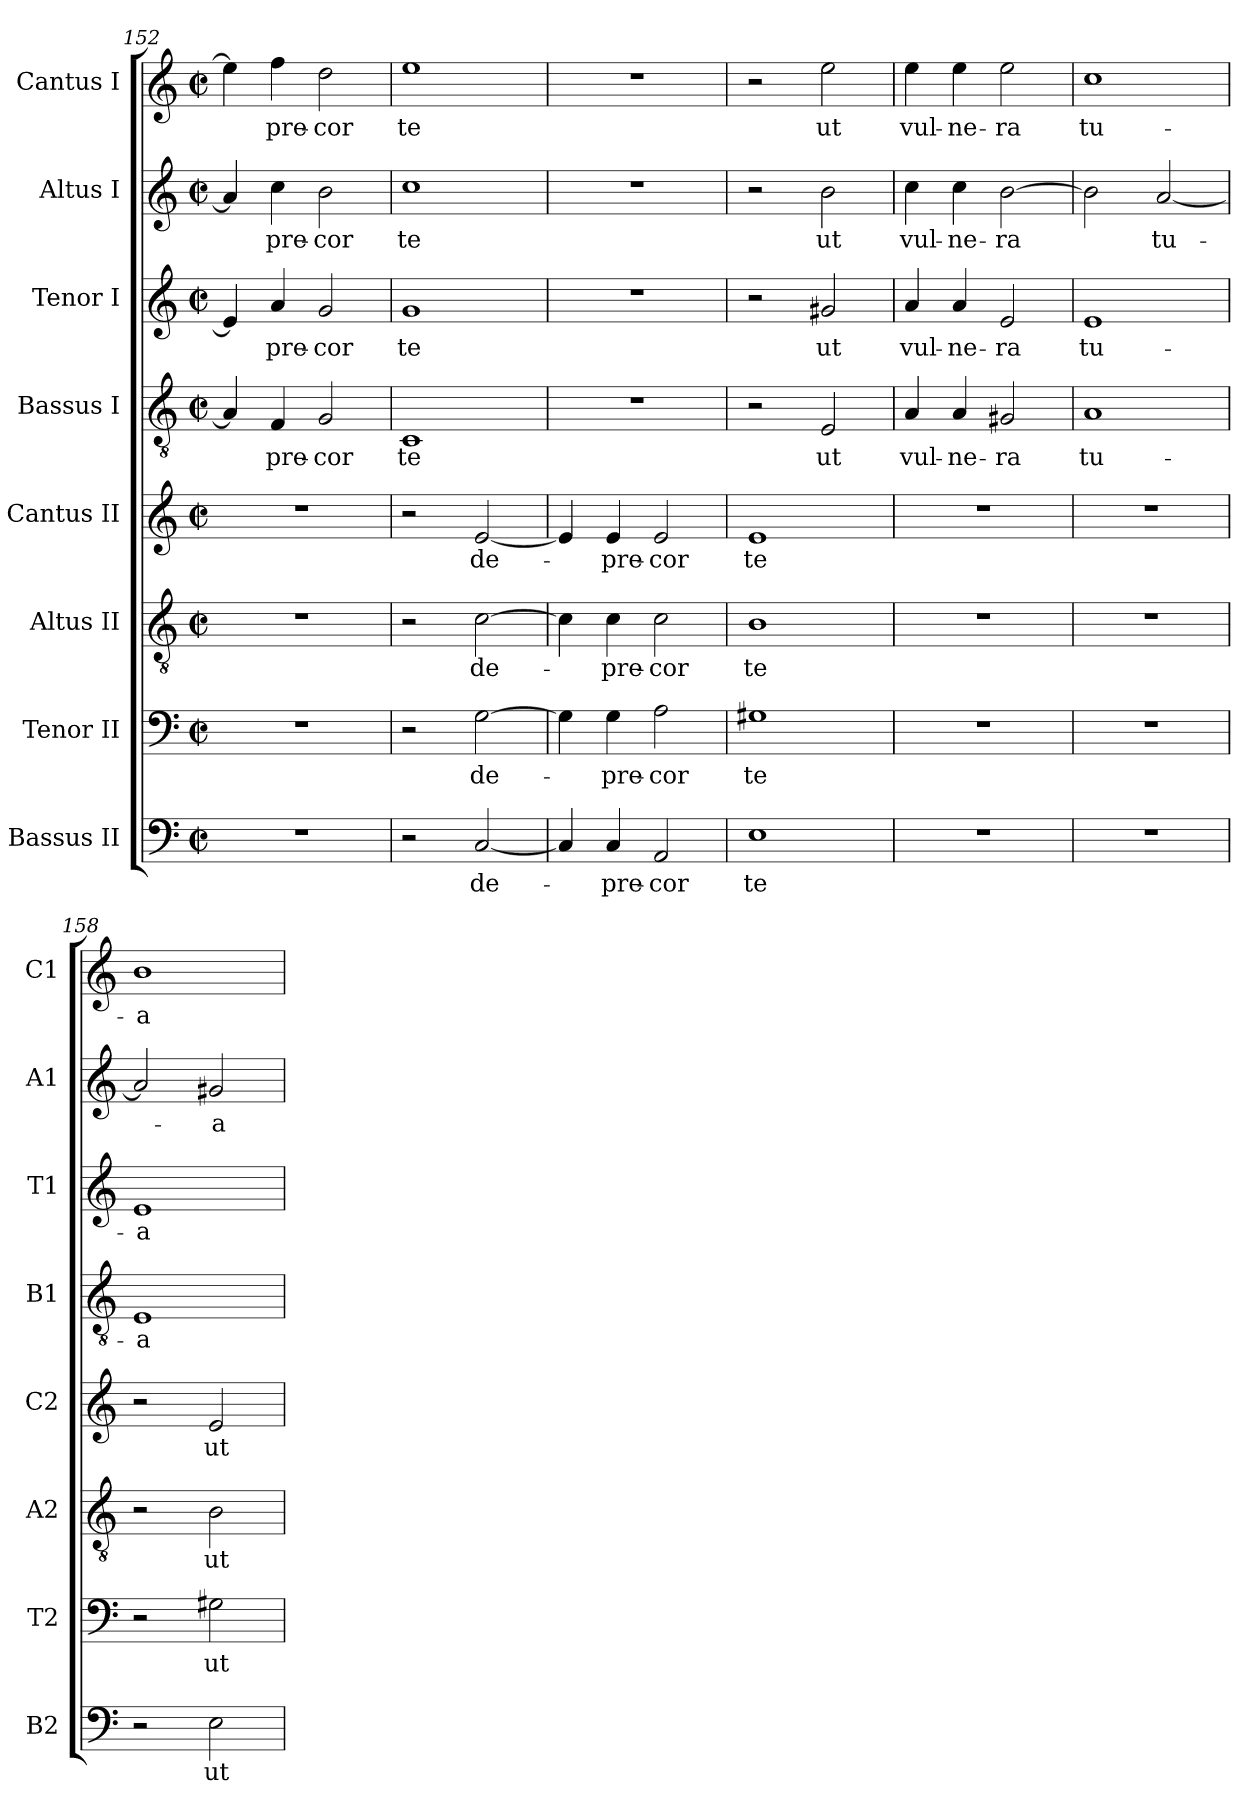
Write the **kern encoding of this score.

**kern	**text	**kern	**text	**kern	**text	**kern	**text	**kern	**text	**kern	**text	**kern	**text	**kern	**text
*part8	*part8	*part7	*part7	*part6	*part6	*part5	*part5	*part4	*part4	*part3	*part3	*part2	*part2	*part1	*part1
*staff8	*staff8	*staff7	*staff7	*staff6	*staff6	*staff5	*staff5	*staff4	*staff4	*staff3	*staff3	*staff2	*staff2	*staff1	*staff1
*I"Bassus II	*	*I"Tenor II	*	*I"Altus II	*	*I"Cantus II	*	*I"Bassus I	*	*I"Tenor I	*	*I"Altus I	*	*I"Cantus I	*
*I'B2	*	*I'T2	*	*I'A2	*	*I'C2	*	*I'B1	*	*I'T1	*	*I'A1	*	*I'C1	*
!!LO:PB:g=z
*clefF4	*	*clefF4	*	*clefGv2	*	*clefG2	*	*clefGv2	*	*clefG2	*	*clefG2	*	*clefG2	*
*k[]	*	*k[]	*	*k[]	*	*k[]	*	*k[]	*	*k[]	*	*k[]	*	*k[]	*
*C:	*	*C:	*	*C:	*	*C:	*	*C:	*	*C:	*	*C:	*	*C:	*
*M2/2	*	*M2/2	*	*M2/2	*	*M2/2	*	*M2/2	*	*M2/2	*	*M2/2	*	*M2/2	*
*met(c|)	*	*met(c|)	*	*met(c|)	*	*met(c|)	*	*met(c|)	*	*met(c|)	*	*met(c|)	*	*met(c|)	*
=152	=152	=152	=152	=152	=152	=152	=152	=152	=152	=152	=152	=152	=152	=152	=152
1r	.	1r	.	1r	.	1r	.	4A/]	.	4e/]	.	4a/]	.	4ee\]	.
!	!	!	!	!	!	!	!	!	!LO:LY:b	!	!	!	!	!	!
!	!	!	!	!	!	!	!	!	!	!	!LO:LY:b	!	!	!	!
!	!	!	!	!	!	!	!	!	!	!	!	!	!LO:LY:b	!	!
!	!	!	!	!	!	!	!	!	!	!	!	!	!	!	!LO:LY:b
.	.	.	.	.	.	.	.	4F/	-pre-	4a/	-pre-	4cc\	-pre-	4ff\	-pre-
!	!	!	!	!	!	!	!	!	!LO:LY:b	!	!	!	!	!	!
!	!	!	!	!	!	!	!	!	!	!	!LO:LY:b	!	!	!	!
!	!	!	!	!	!	!	!	!	!	!	!	!	!LO:LY:b	!	!
!	!	!	!	!	!	!	!	!	!	!	!	!	!	!	!LO:LY:b
.	.	.	.	.	.	.	.	2G/	-cor	2g/	-cor	2b\	-cor	2dd\	-cor
=153	=153	=153	=153	=153	=153	=153	=153	=153	=153	=153	=153	=153	=153	=153	=153
!	!	!	!	!	!	!	!	!	!LO:LY:b	!	!	!	!	!	!
!	!	!	!	!	!	!	!	!	!	!	!LO:LY:b	!	!	!	!
!	!	!	!	!	!	!	!	!	!	!	!	!	!LO:LY:b	!	!
!	!	!	!	!	!	!	!	!	!	!	!	!	!	!	!LO:LY:b
2r	.	2r	.	2r	.	2r	.	1C	te	1g	te	1cc	te	1ee	te
!	!LO:LY:b	!	!	!	!	!	!	!	!	!	!	!	!	!	!
!	!	!	!LO:LY:b	!	!	!	!	!	!	!	!	!	!	!	!
!	!	!	!	!	!LO:LY:b	!	!	!	!	!	!	!	!	!	!
!	!	!	!	!	!	!	!LO:LY:b	!	!	!	!	!	!	!	!
[2C/	de-	[2G\	de-	[2c\	de-	[2e/	de-	.	.	.	.	.	.	.	.
=154	=154	=154	=154	=154	=154	=154	=154	=154	=154	=154	=154	=154	=154	=154	=154
4C/]	.	4G\]	.	4c\]	.	4e/]	.	1r	.	1r	.	1r	.	1r	.
!	!LO:LY:b	!	!	!	!	!	!	!	!	!	!	!	!	!	!
!	!	!	!LO:LY:b	!	!	!	!	!	!	!	!	!	!	!	!
!	!	!	!	!	!LO:LY:b	!	!	!	!	!	!	!	!	!	!
!	!	!	!	!	!	!	!LO:LY:b	!	!	!	!	!	!	!	!
4C/	-pre-	4G\	-pre-	4c\	-pre-	4e/	-pre-	.	.	.	.	.	.	.	.
!	!LO:LY:b	!	!	!	!	!	!	!	!	!	!	!	!	!	!
!	!	!	!LO:LY:b	!	!	!	!	!	!	!	!	!	!	!	!
!	!	!	!	!	!LO:LY:b	!	!	!	!	!	!	!	!	!	!
!	!	!	!	!	!	!	!LO:LY:b	!	!	!	!	!	!	!	!
2AA/	-cor	2A\	-cor	2c\	-cor	2e/	-cor	.	.	.	.	.	.	.	.
=155	=155	=155	=155	=155	=155	=155	=155	=155	=155	=155	=155	=155	=155	=155	=155
!	!LO:LY:b	!	!	!	!	!	!	!	!	!	!	!	!	!	!
!	!	!	!LO:LY:b	!	!	!	!	!	!	!	!	!	!	!	!
!	!	!	!	!	!LO:LY:b	!	!	!	!	!	!	!	!	!	!
!	!	!	!	!	!	!	!LO:LY:b	!	!	!	!	!	!	!	!
1E	te	1G#X	te	1B	te	1e	te	2r	.	2r	.	2r	.	2r	.
!	!	!	!	!	!	!	!	!	!LO:LY:b	!	!	!	!	!	!
!	!	!	!	!	!	!	!	!	!	!	!LO:LY:b	!	!	!	!
!	!	!	!	!	!	!	!	!	!	!	!	!	!LO:LY:b	!	!
!	!	!	!	!	!	!	!	!	!	!	!	!	!	!	!LO:LY:b
.	.	.	.	.	.	.	.	2E/	ut	2g#X/	ut	2b\	ut	2ee\	ut
=156	=156	=156	=156	=156	=156	=156	=156	=156	=156	=156	=156	=156	=156	=156	=156
!	!	!	!	!	!	!	!	!	!LO:LY:b	!	!	!	!	!	!
!	!	!	!	!	!	!	!	!	!	!	!LO:LY:b	!	!	!	!
!	!	!	!	!	!	!	!	!	!	!	!	!	!LO:LY:b	!	!
!	!	!	!	!	!	!	!	!	!	!	!	!	!	!	!LO:LY:b
1r	.	1r	.	1r	.	1r	.	4A/	vul-	4a/	vul-	4cc\	vul-	4ee\	vul-
!	!	!	!	!	!	!	!	!	!LO:LY:b	!	!	!	!	!	!
!	!	!	!	!	!	!	!	!	!	!	!LO:LY:b	!	!	!	!
!	!	!	!	!	!	!	!	!	!	!	!	!	!LO:LY:b	!	!
!	!	!	!	!	!	!	!	!	!	!	!	!	!	!	!LO:LY:b
.	.	.	.	.	.	.	.	4A/	-ne-	4a/	-ne-	4cc\	-ne-	4ee\	-ne-
!	!	!	!	!	!	!	!	!	!LO:LY:b	!	!	!	!	!	!
!	!	!	!	!	!	!	!	!	!	!	!LO:LY:b	!	!	!	!
!	!	!	!	!	!	!	!	!	!	!	!	!	!LO:LY:b	!	!
!	!	!	!	!	!	!	!	!	!	!	!	!	!	!	!LO:LY:b
.	.	.	.	.	.	.	.	2G#X/	-ra	2e/	-ra	[2b\	-ra	2ee\	-ra
=157	=157	=157	=157	=157	=157	=157	=157	=157	=157	=157	=157	=157	=157	=157	=157
!	!	!	!	!	!	!	!	!	!LO:LY:b	!	!	!	!	!	!
!	!	!	!	!	!	!	!	!	!	!	!LO:LY:b	!	!	!	!
!	!	!	!	!	!	!	!	!	!	!	!	!	!	!	!LO:LY:b
1r	.	1r	.	1r	.	1r	.	1A	tu-	1e	tu-	2b\]	.	1cc	tu-
!	!	!	!	!	!	!	!	!	!	!	!	!	!LO:LY:b	!	!
.	.	.	.	.	.	.	.	.	.	.	.	[2a/	tu-	.	.
=158	=158	=158	=158	=158	=158	=158	=158	=158	=158	=158	=158	=158	=158	=158	=158
!	!	!	!	!	!	!	!	!	!LO:LY:b	!	!	!	!	!	!
!	!	!	!	!	!	!	!	!	!	!	!LO:LY:b	!	!	!	!
!	!	!	!	!	!	!	!	!	!	!	!	!	!	!	!LO:LY:b
2r	.	2r	.	2r	.	2r	.	1E	-a	1e	-a	2a/]	.	1b	-a
!	!LO:LY:b	!	!	!	!	!	!	!	!	!	!	!	!	!	!
!	!	!	!LO:LY:b	!	!	!	!	!	!	!	!	!	!	!	!
!	!	!	!	!	!LO:LY:b	!	!	!	!	!	!	!	!	!	!
!	!	!	!	!	!	!	!LO:LY:b	!	!	!	!	!	!	!	!
!	!	!	!	!	!	!	!	!	!	!	!	!	!LO:LY:b	!	!
2E\	ut	2G#X\	ut	2B\	ut	2e/	ut	.	.	.	.	2g#X/	-a	.	.
=	=	=	=	=	=	=	=	=	=	=	=	=	=	=	=
*-	*-	*-	*-	*-	*-	*-	*-	*-	*-	*-	*-	*-	*-	*-	*-
